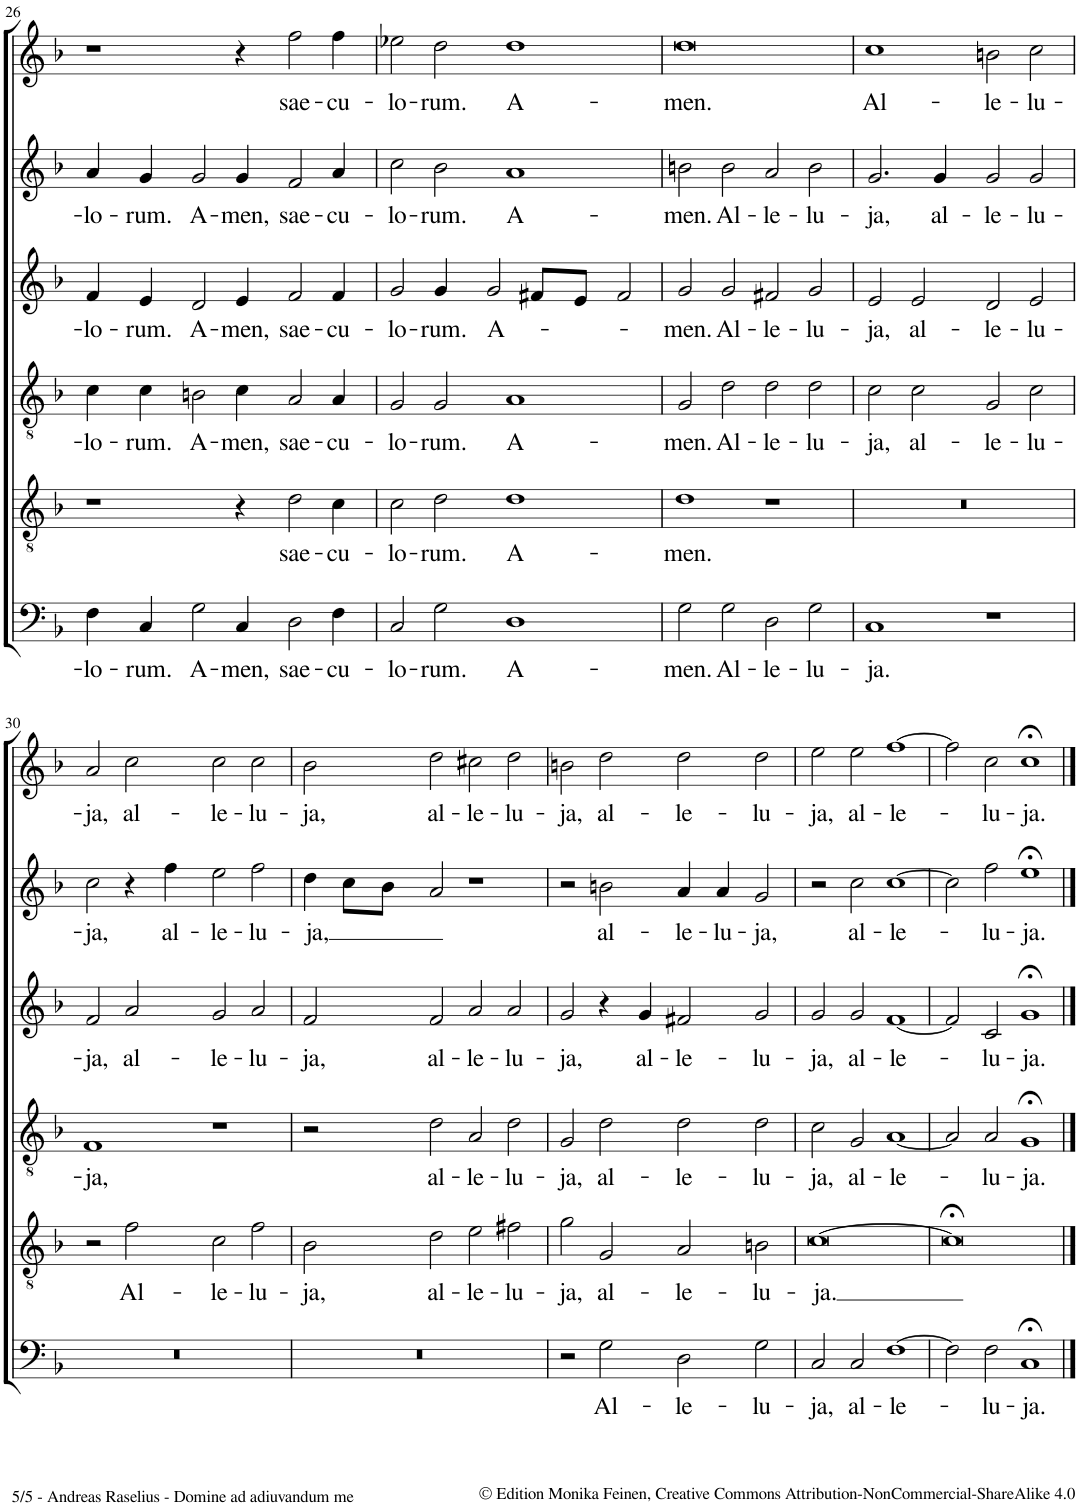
**kern	**text	**kern	**text	**kern	**text	**kern	**text	**kern	**text	**kern	**text
*part6	*part6	*part5	*part5	*part4	*part4	*part3	*part3	*part2	*part2	*part1	*part1
*staff6	*staff6	*staff5	*staff5	*staff4	*staff4	*staff3	*staff3	*staff2	*staff2	*staff1	*staff1
*I"Bassus	*	*I"Tenor II	*	*I"Tenor I	*	*I"Altus	*	*I"Cantus II	*	*I"Cantus I	*
!!LO:PB:g=z
*clefF4	*	*clefGv2	*	*clefGv2	*	*clefG2	*	*clefG2	*	*clefG2	*
*k[b-]	*	*k[b-]	*	*k[b-]	*	*k[b-]	*	*k[b-]	*	*k[b-]	*
*M2/1	*	*M2/1	*	*M2/1	*	*M2/1	*	*M2/1	*	*M2/1	*
=26	=26	=26	=26	=26	=26	=26	=26	=26	=26	=26	=26
!	!LO:LY:b	!	!	!	!LO:LY:b	!	!LO:LY:b	!	!LO:LY:b	!	!
4F\	lo-	1r	.	4c\	lo-	4f/	lo-	4a/	lo-	1r	.
!	!LO:LY:b	!	!	!	!LO:LY:b	!	!LO:LY:b	!	!LO:LY:b	!	!
4C/	-rum.	.	.	4c\	-rum.	4e/	-rum.	4g/	-rum.	.	.
!	!LO:LY:b	!	!	!	!LO:LY:b	!	!LO:LY:b	!	!LO:LY:b	!	!
2G\	A-	.	.	2Bn\	A-	2d/	A-	2g/	A-	.	.
!	!LO:LY:b	!	!	!	!LO:LY:b	!	!LO:LY:b	!	!LO:LY:b	!	!
4C/	-men,	4r	.	4c\	-men,	4e/	-men,	4g/	-men,	4r	.
!	!LO:LY:b	!	!LO:LY:b	!	!LO:LY:b	!	!LO:LY:b	!	!LO:LY:b	!	!LO:LY:b
2D\	sae-	2d\	sae-	2A/	sae-	2f/	sae-	2f/	sae-	2ff\	sae-
!	!LO:LY:b	!	!LO:LY:b	!	!LO:LY:b	!	!LO:LY:b	!	!LO:LY:b	!	!LO:LY:b
4F\	-cu-	4c\	-cu-	4A/	-cu-	4f/	-cu-	4a/	-cu-	4ff\	-cu-
=27	=27	=27	=27	=27	=27	=27	=27	=27	=27	=27	=27
!	!LO:LY:b	!	!LO:LY:b	!	!LO:LY:b	!	!LO:LY:b	!	!LO:LY:b	!	!LO:LY:b
2C/	-lo-	2c\	-lo-	2G/	-lo-	2g/	-lo-	2cc\	-lo-	2ee-X\	-lo-
!	!LO:LY:b	!	!LO:LY:b	!	!LO:LY:b	!	!LO:LY:b	!	!LO:LY:b	!	!LO:LY:b
2G\	-rum.	2d\	-rum.	2G/	-rum.	4g/	-rum.	2b-\	-rum.	2dd\	-rum.
!	!	!	!	!	!	!	!LO:LY:b	!	!	!	!
.	.	.	.	.	.	2g/	A-	.	.	.	.
!	!LO:LY:b	!	!LO:LY:b	!	!LO:LY:b	!	!	!	!LO:LY:b	!	!LO:LY:b
1D	A-	1d	A-	1A	A-	.	.	1a	A-	1dd	A-
.	.	.	.	.	.	8f#X/L	.	.	.	.	.
.	.	.	.	.	.	8e/J	.	.	.	.	.
.	.	.	.	.	.	2f#/	.	.	.	.	.
=28	=28	=28	=28	=28	=28	=28	=28	=28	=28	=28	=28
!	!LO:LY:b	!	!LO:LY:b	!	!LO:LY:b	!	!LO:LY:b	!	!LO:LY:b	!	!LO:LY:b
2G\	-men.	1d	-men.	2G/	-men.	2g/	-men.	2bn\	-men.	0dd	-men.
!	!LO:LY:b	!	!	!	!LO:LY:b	!	!LO:LY:b	!	!LO:LY:b	!	!
2G\	Al-	.	.	2d\	Al-	2g/	Al-	2b\	Al-	.	.
!	!LO:LY:b	!	!	!	!LO:LY:b	!	!LO:LY:b	!	!LO:LY:b	!	!
2D\	-le-	1r	.	2d\	-le-	2f#X/	-le-	2a/	-le-	.	.
!	!LO:LY:b	!	!	!	!LO:LY:b	!	!LO:LY:b	!	!LO:LY:b	!	!
2G\	-lu-	.	.	2d\	-lu-	2g/	-lu-	2b\	-lu-	.	.
=29	=29	=29	=29	=29	=29	=29	=29	=29	=29	=29	=29
!	!LO:LY:b	!	!	!	!LO:LY:b	!	!LO:LY:b	!	!LO:LY:b	!	!LO:LY:b
1C	ja.	0r	.	2c\	ja,	2e/	ja,	2.g/	ja,	1cc	Al-
!	!	!	!	!	!LO:LY:b	!	!LO:LY:b	!	!	!	!
.	.	.	.	2c\	al-	2e/	al-	.	.	.	.
!	!	!	!	!	!	!	!	!	!LO:LY:b	!	!
.	.	.	.	.	.	.	.	4g/	al-	.	.
!	!	!	!	!	!LO:LY:b	!	!LO:LY:b	!	!LO:LY:b	!	!LO:LY:b
1r	.	.	.	2G/	-le-	2d/	-le-	2g/	-le-	2bn\	-le-
!	!	!	!	!	!LO:LY:b	!	!LO:LY:b	!	!LO:LY:b	!	!LO:LY:b
.	.	.	.	2c\	-lu-	2e/	-lu-	2g/	-lu-	2cc\	-lu-
!!LO:LB:g=z
=30	=30	=30	=30	=30	=30	=30	=30	=30	=30	=30	=30
!	!	!	!	!	!LO:LY:b	!	!LO:LY:b	!	!LO:LY:b	!	!LO:LY:b
0r	.	2r	.	1F	-ja,	2f/	-ja,	2cc\	-ja,	2a/	-ja,
!	!	!	!LO:LY:b	!	!	!	!LO:LY:b	!	!	!	!LO:LY:b
.	.	2f\	Al-	.	.	2a/	al-	4r	.	2cc\	al-
!	!	!	!	!	!	!	!	!	!LO:LY:b	!	!
.	.	.	.	.	.	.	.	4ff\	al-	.	.
!	!	!	!LO:LY:b	!	!	!	!LO:LY:b	!	!LO:LY:b	!	!LO:LY:b
.	.	2c\	-le-	1r	.	2g/	-le-	2ee\	-le-	2cc\	-le-
!	!	!	!LO:LY:b	!	!	!	!LO:LY:b	!	!LO:LY:b	!	!LO:LY:b
.	.	2f\	-lu-	.	.	2a/	-lu-	2ff\	-lu-	2cc\	-lu-
=31	=31	=31	=31	=31	=31	=31	=31	=31	=31	=31	=31
!	!	!	!LO:LY:b	!	!	!	!LO:LY:b	!	!LO:LY:b	!	!LO:LY:b
0r	.	2B-\	-ja,	2r	.	2f/	-ja,	4dd\	-ja,	2b-\	-ja,
.	.	.	.	.	.	.	.	8cc\L	.	.	.
.	.	.	.	.	.	.	.	8b-\J	.	.	.
!	!	!	!LO:LY:b	!	!LO:LY:b	!	!LO:LY:b	!	!	!	!LO:LY:b
.	.	2d\	al-	2d\	al-	2f/	al-	2a/	.	2dd\	al-
!	!	!	!LO:LY:b	!	!LO:LY:b	!	!LO:LY:b	!	!	!	!LO:LY:b
.	.	2e\	-le-	2A/	-le-	2a/	-le-	1r	.	2cc#X\	-le-
!	!	!	!LO:LY:b	!	!LO:LY:b	!	!LO:LY:b	!	!	!	!LO:LY:b
.	.	2f#X\	-lu-	2d\	-lu-	2a/	-lu-	.	.	2dd\	-lu-
=32	=32	=32	=32	=32	=32	=32	=32	=32	=32	=32	=32
!	!	!	!LO:LY:b	!	!LO:LY:b	!	!LO:LY:b	!	!	!	!LO:LY:b
2r	.	2g\	ja,	2G/	ja,	2g/	ja,	2r	.	2bn\	ja,
!	!LO:LY:b	!	!LO:LY:b	!	!LO:LY:b	!	!	!	!LO:LY:b	!	!LO:LY:b
2G\	Al-	2G/	al-	2d\	al-	4r	.	2bn\	al-	2dd\	al-
!	!	!	!	!	!	!	!LO:LY:b	!	!	!	!
.	.	.	.	.	.	4g/	al-	.	.	.	.
!	!LO:LY:b	!	!LO:LY:b	!	!LO:LY:b	!	!LO:LY:b	!	!LO:LY:b	!	!LO:LY:b
2D\	-le-	2A/	-le-	2d\	-le-	2f#X/	-le-	4a/	-le-	2dd\	-le-
!	!	!	!	!	!	!	!	!	!LO:LY:b	!	!
.	.	.	.	.	.	.	.	4a/	-lu-	.	.
!	!LO:LY:b	!	!LO:LY:b	!	!LO:LY:b	!	!LO:LY:b	!	!LO:LY:b	!	!LO:LY:b
2G\	-lu-	2Bn\	-lu-	2d\	-lu-	2g/	-lu-	2g/	-ja,	2dd\	-lu-
=33	=33	=33	=33	=33	=33	=33	=33	=33	=33	=33	=33
!	!LO:LY:b	!	!LO:LY:b	!	!LO:LY:b	!	!LO:LY:b	!	!	!	!LO:LY:b
2C/	-ja,	[0c	-ja.	2c\	-ja,	2g/	-ja,	2r	.	2ee\	-ja,
!	!LO:LY:b	!	!	!	!LO:LY:b	!	!LO:LY:b	!	!LO:LY:b	!	!LO:LY:b
2C/	al-	.	.	2G/	al-	2g/	al-	2cc\	al-	2ee\	al-
!	!LO:LY:b	!	!	!	!LO:LY:b	!	!LO:LY:b	!	!LO:LY:b	!	!LO:LY:b
[1F	-le-	.	.	[1A	-le-	[1f	-le-	[1cc	-le-	[1ff	-le-
=34	=34	=34	=34	=34	=34	=34	=34	=34	=34	=34	=34
2F\]	.	0c;<]	.	2A/]	.	2f/]	.	2cc\]	.	2ff\]	.
!	!LO:LY:b	!	!	!	!LO:LY:b	!	!LO:LY:b	!	!LO:LY:b	!	!LO:LY:b
2F\	-lu-	.	.	2A/	-lu-	2c/	-lu-	2ff\	-lu-	2cc\	-lu-
!	!LO:LY:b	!	!	!	!LO:LY:b	!	!LO:LY:b	!	!LO:LY:b	!	!LO:LY:b
1C;<	-ja.	.	.	1G;<	-ja.	1g;<	-ja.	1ee;<	-ja.	1cc;<	-ja.
==	==	==	==	==	==	==	==	==	==	==	==
*-	*-	*-	*-	*-	*-	*-	*-	*-	*-	*-	*-
